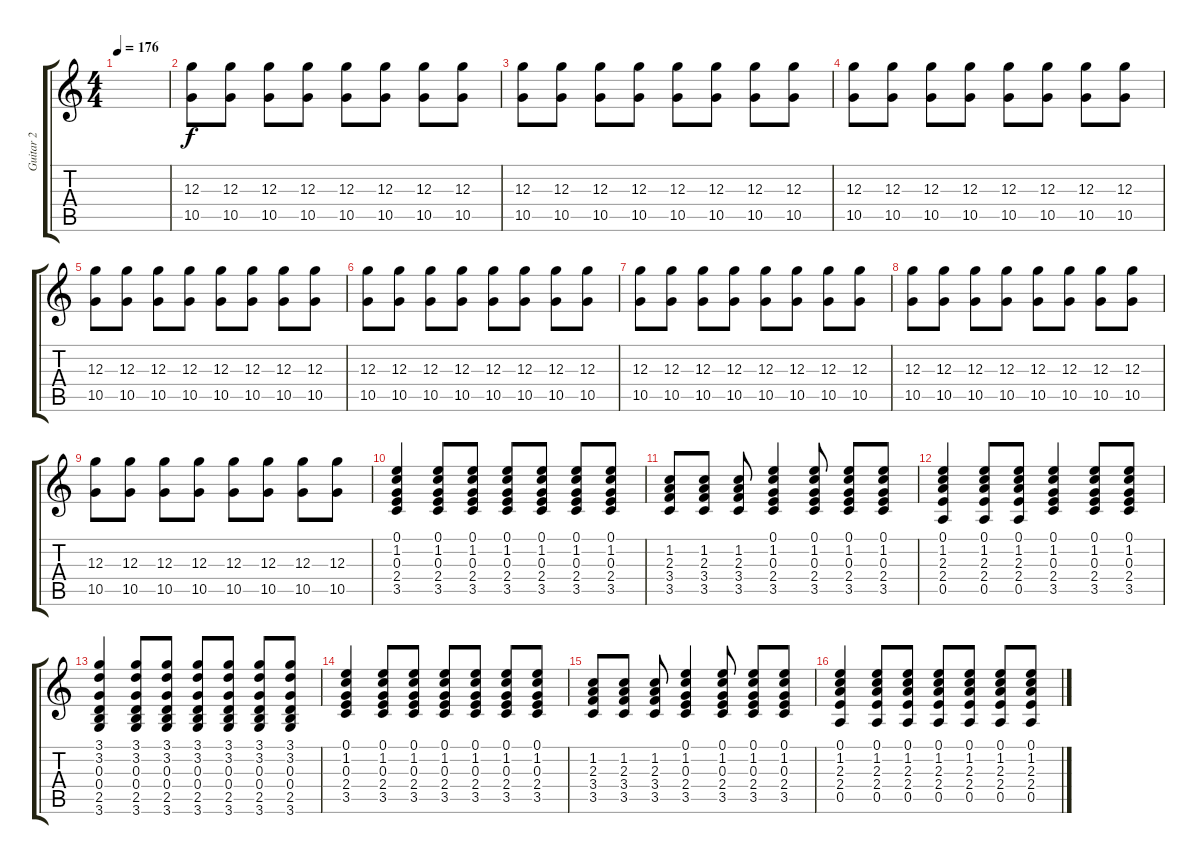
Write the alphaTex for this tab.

\track ("Guitar 2" "Guitar 2") {instrument distortionguitar}
\staff {score tabs}
\tuning (E4 B3 G3 D3 A2 E2) {hide}
\ts (4 4)
\tempo 176
\clef g2
\ks c
|
(12.3 10.5).8{volume 13} (12.3 10.5).8 (12.3 10.5).8 (12.3 10.5).8 (12.3 10.5).8 (12.3 10.5).8 (12.3 10.5).8 (12.3 10.5).8 |
(12.3 10.5).8 (12.3 10.5).8 (12.3 10.5).8 (12.3 10.5).8 (12.3 10.5).8 (12.3 10.5).8 (12.3 10.5).8 (12.3 10.5).8 |
(12.3 10.5).8 (12.3 10.5).8 (12.3 10.5).8 (12.3 10.5).8 (12.3 10.5).8 (12.3 10.5).8 (12.3 10.5).8 (12.3 10.5).8 |
(12.3 10.5).8 (12.3 10.5).8 (12.3 10.5).8 (12.3 10.5).8 (12.3 10.5).8 (12.3 10.5).8 (12.3 10.5).8 (12.3 10.5).8 |
(12.3 10.5).8 (12.3 10.5).8 (12.3 10.5).8 (12.3 10.5).8 (12.3 10.5).8 (12.3 10.5).8 (12.3 10.5).8 (12.3 10.5).8 |
(12.3 10.5).8 (12.3 10.5).8 (12.3 10.5).8 (12.3 10.5).8 (12.3 10.5).8 (12.3 10.5).8 (12.3 10.5).8 (12.3 10.5).8 |
(12.3 10.5).8 (12.3 10.5).8 (12.3 10.5).8 (12.3 10.5).8 (12.3 10.5).8 (12.3 10.5).8 (12.3 10.5).8 (12.3 10.5).8 |
(12.3 10.5).8 (12.3 10.5).8 (12.3 10.5).8 (12.3 10.5).8 (12.3 10.5).8 (12.3 10.5).8 (12.3 10.5).8 (12.3 10.5).8 |
(0.1 1.2 0.3 2.4 3.5).4{volume 9} (0.1 1.2 0.3 2.4 3.5).8 (0.1 1.2 0.3 2.4 3.5).8 (0.1 1.2 0.3 2.4 3.5).8 (0.1 1.2 0.3 2.4 3.5).8 (0.1 1.2 0.3 2.4 3.5).8 (0.1 1.2 0.3 2.4 3.5).8 |
(1.2 2.3 3.4 3.5).8 (1.2 2.3 3.4 3.5).8 (1.2 2.3 3.4 3.5).8 (0.1 1.2 0.3 2.4 3.5).4 (0.1 1.2 0.3 2.4 3.5).8 (0.1 1.2 0.3 2.4 3.5).8 (0.1 1.2 0.3 2.4 3.5).8 |
(0.1 1.2 2.3 2.4 0.5).4 (0.1 1.2 2.3 2.4 0.5).8 (0.1 1.2 2.3 2.4 0.5).8 (0.1 1.2 0.3 2.4 3.5).4 (0.1 1.2 0.3 2.4 3.5).8 (0.1 1.2 0.3 2.4 3.5).8 |
(3.1 3.2 0.3 0.4 2.5 3.6).4 (3.1 3.2 0.3 0.4 2.5 3.6).8 (3.1 3.2 0.3 0.4 2.5 3.6).8 (3.1 3.2 0.3 0.4 2.5 3.6).8 (3.1 3.2 0.3 0.4 2.5 3.6).8 (3.1 3.2 0.3 0.4 2.5 3.6).8 (3.1 3.2 0.3 0.4 2.5 3.6).8 |
(0.1 1.2 0.3 2.4 3.5).4 (0.1 1.2 0.3 2.4 3.5).8 (0.1 1.2 0.3 2.4 3.5).8 (0.1 1.2 0.3 2.4 3.5).8 (0.1 1.2 0.3 2.4 3.5).8 (0.1 1.2 0.3 2.4 3.5).8 (0.1 1.2 0.3 2.4 3.5).8 |
(1.2 2.3 3.4 3.5).8 (1.2 2.3 3.4 3.5).8 (1.2 2.3 3.4 3.5).8 (0.1 1.2 0.3 2.4 3.5).4 (0.1 1.2 0.3 2.4 3.5).8 (0.1 1.2 0.3 2.4 3.5).8 (0.1 1.2 0.3 2.4 3.5).8 |
(0.1 1.2 2.3 2.4 0.5).4 (0.1 1.2 2.3 2.4 0.5).8 (0.1 1.2 2.3 2.4 0.5).8 (0.1 1.2 2.3 2.4 0.5).8 (0.1 1.2 2.3 2.4 0.5).8 (0.1 1.2 2.3 2.4 0.5).8 (0.1 1.2 2.3 2.4 0.5).8
